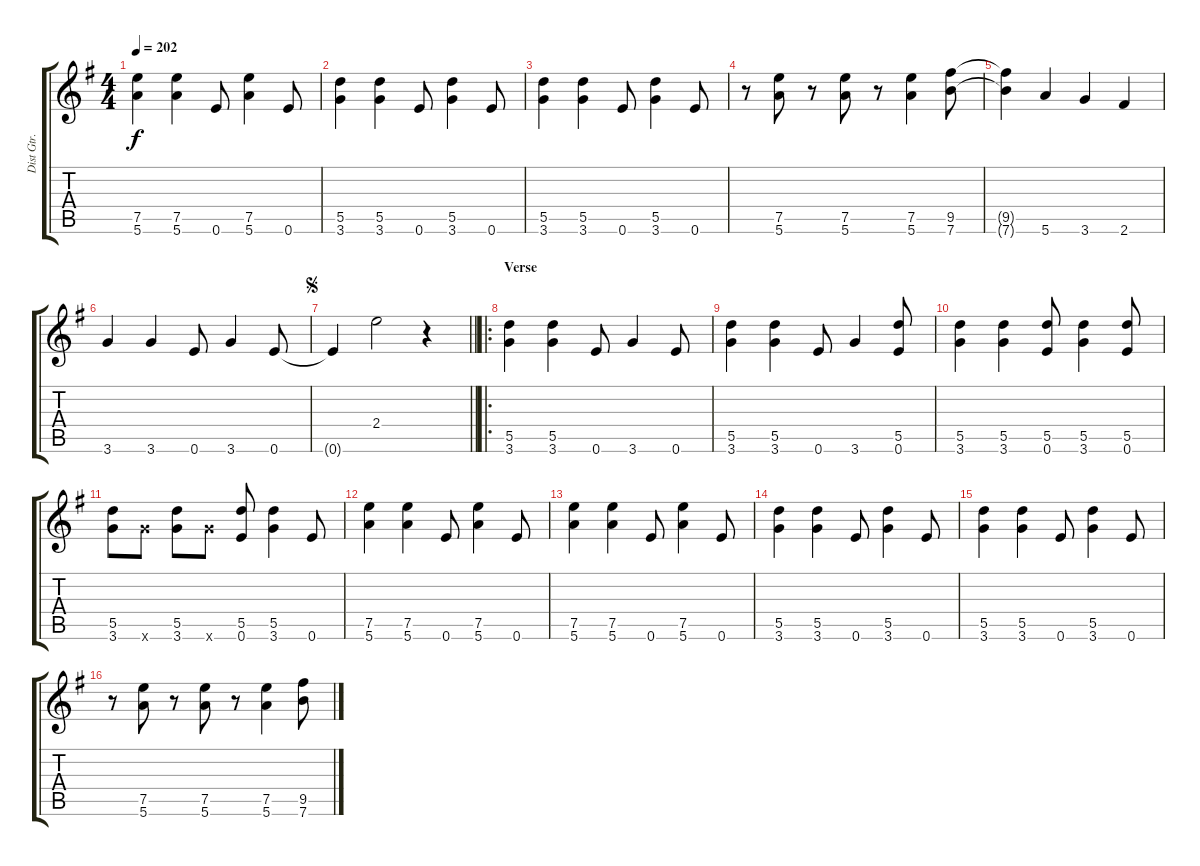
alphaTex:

\track ("Dist Gtr." "Dist Gtr.") {instrument distortionguitar}
\staff {score tabs}
\tuning (E4 B3 G3 D4 A3 E3) {hide}
\ts (4 4)
\tempo 202
\clef g2
\ks g
(7.5 5.6).4{dy f} (7.5 5.6).4 0.6.8 (7.5 5.6).4 0.6.8 |
(5.5 3.6).4 (5.5 3.6).4 0.6.8 (5.5 3.6).4 0.6.8 |
(5.5 3.6).4 (5.5 3.6).4 0.6.8 (5.5 3.6).4 0.6.8 |
r.8 (7.5 5.6).8 r.8 (7.5 5.6).8 r.8 (7.5 5.6).4 (9.5 7.6).8 |
(9.5{t} 7.6{t}).4 5.6.4 3.6.4 2.6.4 |
3.6.4 3.6.4 0.6.8 3.6.4 0.6.8 |
\jump segno
\barLineRight lightlight
0.6{t}.4 2.4.2 r.4 |
\ro
\section ("" "Verse")
(5.5 3.6).4 (5.5 3.6).4 0.6.8 3.6.4 0.6.8 |
(5.5 3.6).4 (5.5 3.6).4 0.6.8 3.6.4 (5.5 0.6).8 |
(5.5 3.6).4 (5.5 3.6).4 (5.5 0.6).8 (5.5 3.6).4 (5.5 0.6).8 |
(5.5 3.6).8 3.6{x}.8 (5.5 3.6).8 3.6{x}.8 (5.5 0.6).8 (5.5 3.6).4 0.6.8 |
(7.5 5.6).4 (7.5 5.6).4 0.6.8 (7.5 5.6).4 0.6.8 |
(7.5 5.6).4 (7.5 5.6).4 0.6.8 (7.5 5.6).4 0.6.8 |
(5.5 3.6).4 (5.5 3.6).4 0.6.8 (5.5 3.6).4 0.6.8 |
(5.5 3.6).4 (5.5 3.6).4 0.6.8 (5.5 3.6).4 0.6.8 |
r.8 (7.5 5.6).8 r.8 (7.5 5.6).8 r.8 (7.5 5.6).4 (9.5 7.6).8
